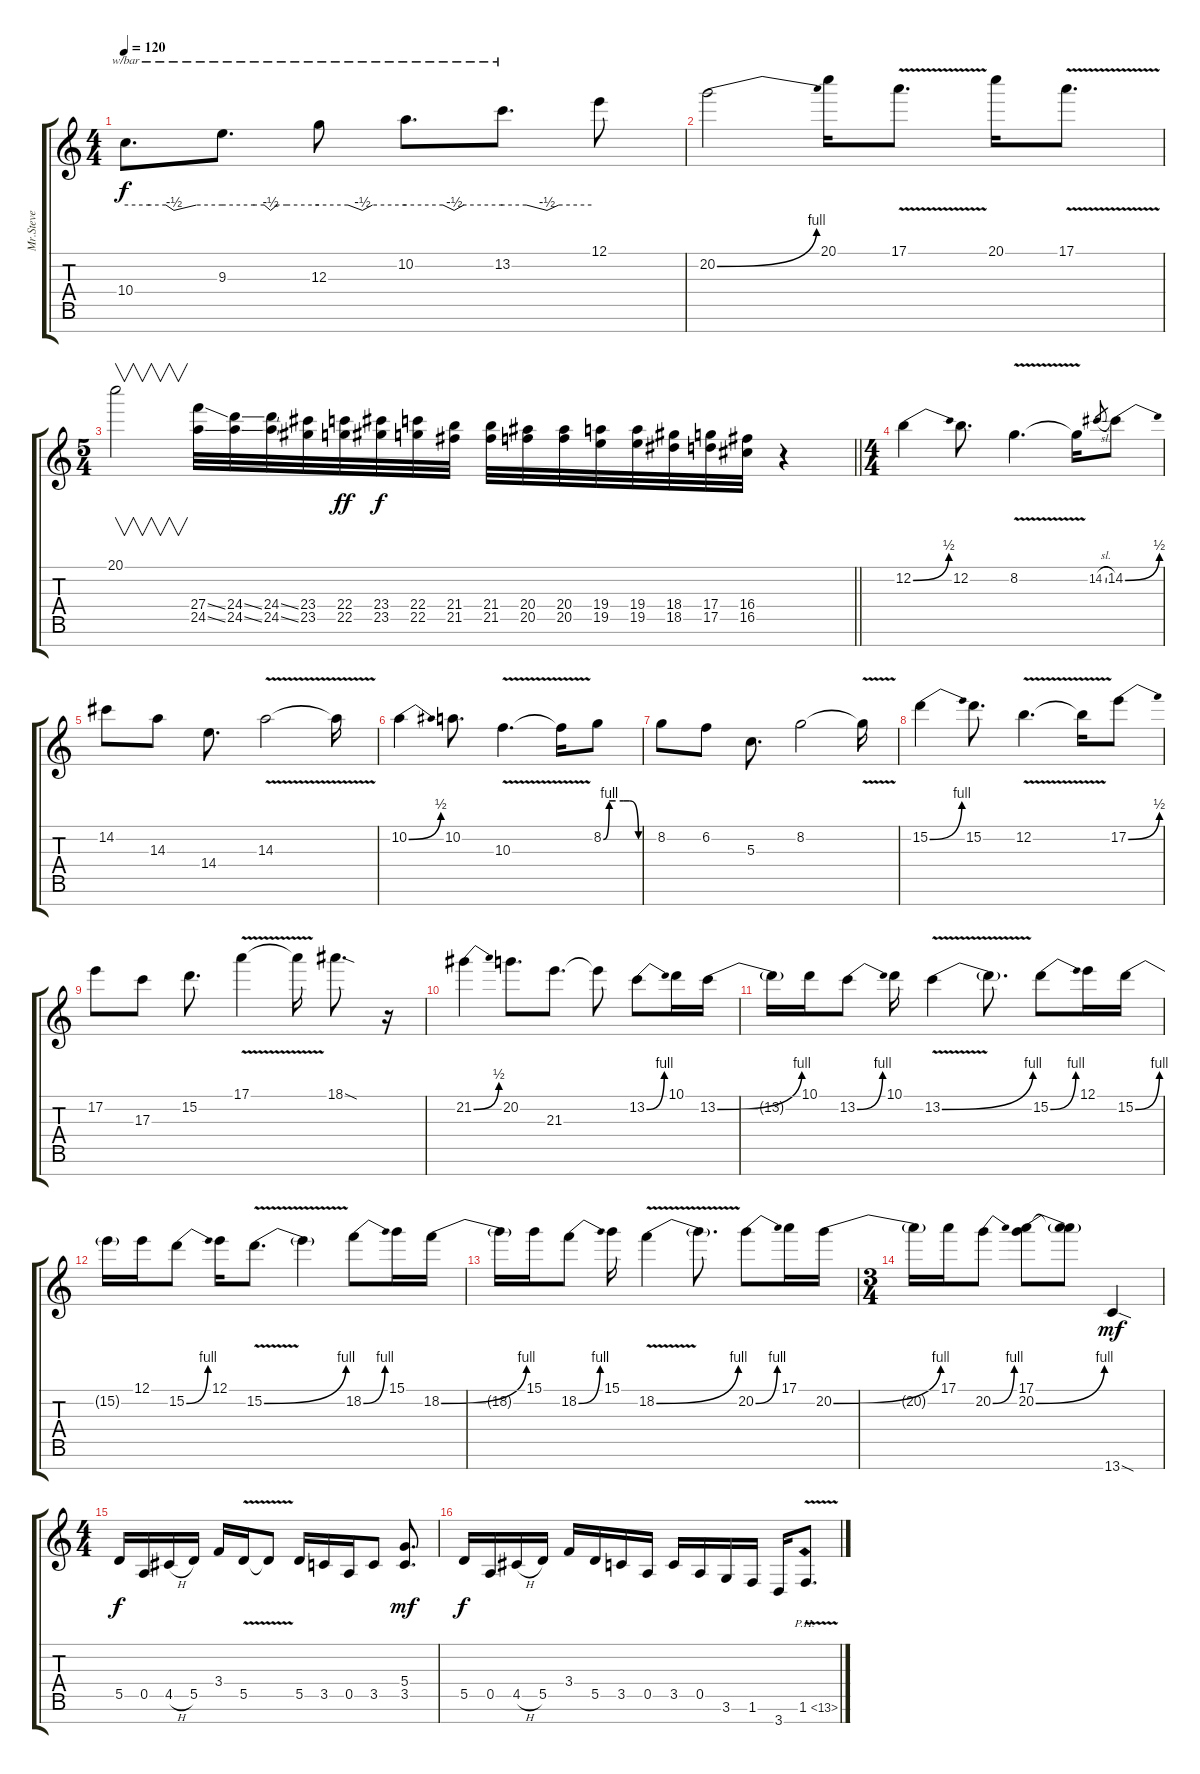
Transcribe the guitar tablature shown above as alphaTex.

\track ("Mr.Steve" "Mr.Steve") {instrument distortionguitar}
\staff {score tabs}
\tuning (E4 B3 G3 D3 A2 E2 B1) {hide}
\ts (4 4)
\tempo 120
\clef g2
\ks c
10.4.8{d tbe (custom default 0 0 15 0 25 0 30 -2 44 0 60 0) dy f} 9.3.8{d tbe (custom default 0 0 20 0 26 0 30 -2 34 0 40 0 60 0)} 12.3.8{tbe (custom default 0 0 20 0 30 -2 37 0 60 0)} 10.2.8{d tbe (custom default 0 0 23 0 30 -2 36 0 60 0)} 13.2.8{d tbe (custom default 0 0 16 0 30 -2 38 0 60 0)} 12.1.8 |
20.2{be (bend 0 0 60 4)}.2 20.1.16 17.1{v}.8{d} 20.1.16 17.1{v}.8{d} |
\ts (5 4)
\barLineRight lightlight
20.1.2{v} (27.4{ss} 24.5{ss}).32{instrument guitarfretnoise} (24.4{ss} 24.5{ss}).32 (24.4{ss} 24.5{ss}).32 (23.4 23.5).32 (22.4 22.5).32{dy ff} (23.4 23.5).32{dy f} (22.4 22.5).32 (21.4 21.5).32 (21.4 21.5).32 (20.4 20.5).32 (20.4 20.5).32 (19.4 19.5).32 (19.4 19.5).32 (18.4 18.5).32 (17.4 17.5).32 (16.4 16.5).32 r.4 |
\ts (4 4)
\section ("" "")
12.2{be (bend 0 0 60 2)}.4{instrument distortionguitar} 12.2.8{d} 8.2{v}.4{d} 8.2{t}.16 14.2{sl}.8{gr} 14.2{be (bend 0 0 60 2)}.8 |
14.2.8 14.3.8 14.4.8{d} 14.3{v}.2 14.3{t}.16 |
10.2{be (bend 0 0 60 2)}.4 10.2.8{d} 10.3{v}.4{d} 10.3{t}.16 8.2{be (custom 0 0 10 4 21 4 34 4 45 4 60 0)}.8 |
8.2.8 6.2.8 5.3.8{d} 8.2.2 8.2{v t}.16 |
15.2{be (bend 0 0 60 4)}.4 15.2.8{d} 12.2{v}.4{d} 12.2{t}.16 17.2{be (bend 0 0 60 2)}.8 |
17.2.8 17.3.8 15.2.8{d} 17.1{v}.4 17.1{t}.16 18.1{sod}.8{d} r.16 |
21.2{be (bend 0 0 60 2)}.4 20.2.8{d} 21.3.8{d} 21.3{t}.8 13.2{be (bend 0 0 60 4)}.8 10.1.16 13.2{be (bend 0 0 60 4)}.16 |
13.2{t}.16 10.1.16 13.2{be (bend 0 0 60 4)}.8 10.1.16 13.2{be (bend 0 0 60 4) v}.4 13.2{t}.8{d} 15.2{be (bend 0 0 60 4)}.8 12.1.16 15.2{be (bend 0 0 60 4)}.16 |
15.2{t}.16 12.1.16 15.2{be (bend 0 0 60 4)}.8 12.1.16 15.2{be (bend 0 0 60 4) v}.8{d} 15.2{t}.4 18.2{be (bend 0 0 60 4)}.8 15.1.16 18.2{be (bend 0 0 60 4)}.16 |
18.2{t}.16 15.1.16 18.2{be (bend 0 0 60 4)}.8 15.1.16 18.2{be (bend 0 0 60 4) v}.4 18.2{t}.8{d} 20.2{be (bend 0 0 60 4)}.8 17.1.16 20.2{be (bend 0 0 60 4)}.16 |
\ts (3 4)
20.2{t}.16 17.1.16 20.2{be (bend 0 0 60 4)}.8 (17.1 20.2{be (bend 0 0 60 4)}).8 (17.1{t} 20.2{t}).8 13.7{sod}.4{dy mf} |
\ts (4 4)
5.5.16{dy f} 0.5.16 4.5{h}.16 5.5.16 3.4.16 5.5{v}.16 5.5{t}.8 5.5.16 3.5.16 0.5.16 3.5.8 (5.4 3.5).8{d dy mf} |
5.5.16{dy f} 0.5.16 4.5{h}.16 5.5.16 3.4.16 5.5.16 3.5.16 0.5.16 3.5.16 0.5.16 3.6.16 1.6.16 3.7.16 1.6{ph 12 v}.8{d}
